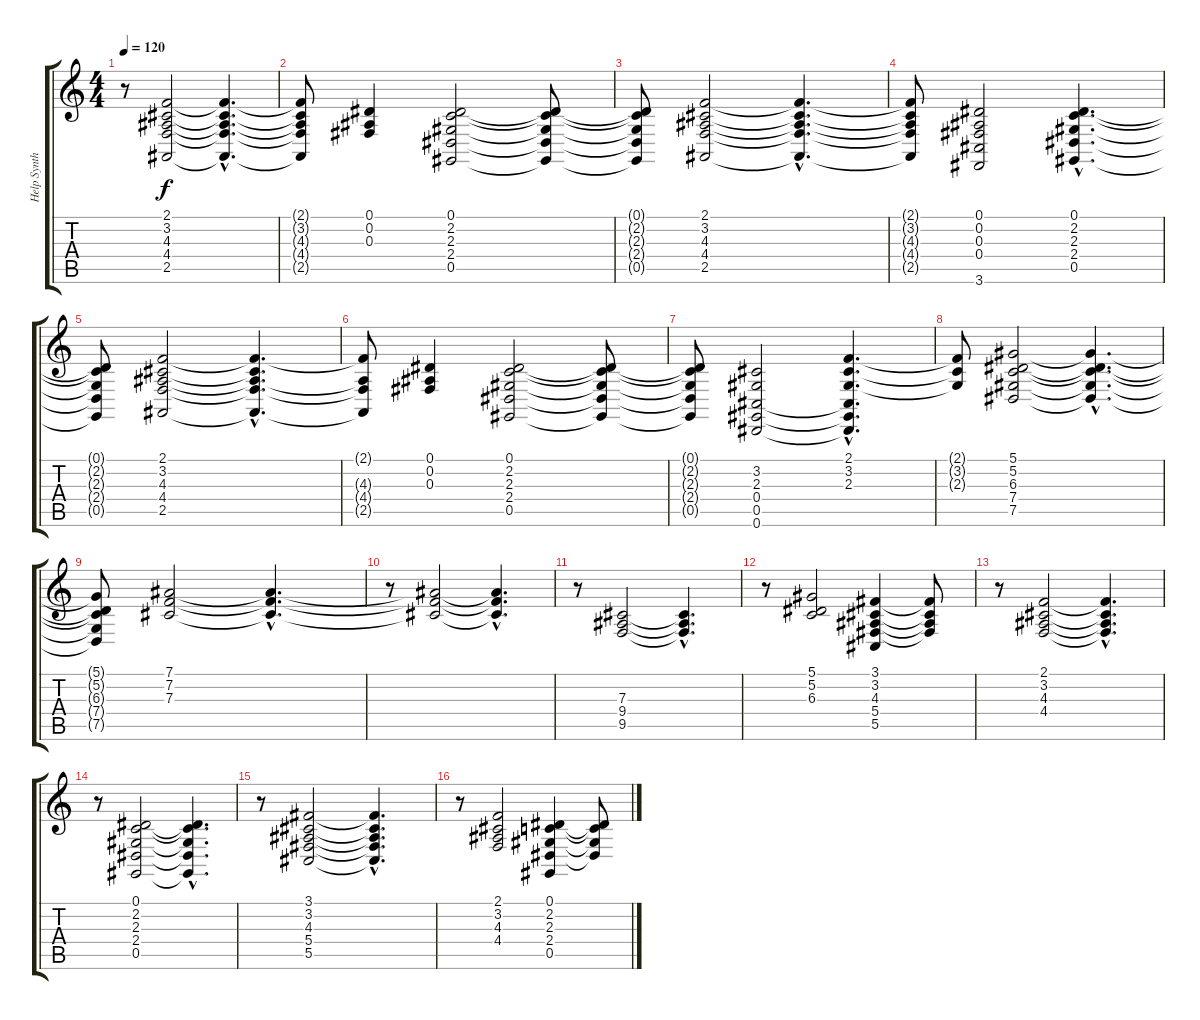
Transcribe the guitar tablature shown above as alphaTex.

\track ("Help Synth" "Help Synth") {instrument synthstrings1}
\staff {score tabs}
\tuning (Eb4 Bb3 Gb3 Db3 Ab2 Eb2) {hide}
\ts (4 4)
\tempo 120
\clef g2
\ks c
r.8{dy f instrument synthstrings1} (2.1 3.2 4.3 4.4 2.5).2 (2.1{hac t} 3.2{hac t} 4.3{hac t} 4.4{hac t} 2.5{hac t}).4{d} |
(2.1{t} 3.2{t} 4.3{t} 4.4{t} 2.5{t}).8 (0.1 0.2 0.3).4 (0.1 2.2 2.3 2.4 0.5).2 (0.1{t} 2.2{t} 2.3{t} 2.4{t} 0.5{t}).8 |
(0.1{t} 2.2{t} 2.3{t} 2.4{t} 0.5{t}).8 (2.1 3.2 4.3 4.4 2.5).2 (2.1{hac t} 3.2{hac t} 4.3{hac t} 4.4{hac t} 2.5{hac t}).4{d} |
(2.1{t} 3.2{t} 4.3{t} 4.4{t} 2.5{t}).8 (0.1 0.2 0.3 0.4 3.6).2 (0.1{hac} 2.2{hac} 2.3{hac} 2.4{hac} 0.5{hac}).4{d} |
(0.1{t} 2.2{t} 2.3{t} 2.4{t} 0.5{t}).8 (2.1 3.2 4.3 4.4 2.5).2 (2.1{hac t} 3.2{hac t} 4.3{hac t} 4.4{hac t} 2.5{hac t}).4{d} |
(2.1{t} 4.3{t} 4.4{t} 2.5{t}).8 (0.1 0.2 0.3).4 (0.1 2.2 2.3 2.4 0.5).2 (0.1{t} 2.2{t} 2.3{t} 2.4{t} 0.5{t}).8 |
(0.1{t} 2.2{t} 2.3{t} 2.4{t} 0.5{t}).8 (3.2 2.3 0.4 0.5 0.6).2 (2.1{hac} 3.2{hac} 2.3{hac} 0.4{hac t} 0.5{hac t} 0.6{hac t}).4{d} |
(2.1{t} 3.2{t} 2.3{t}).8 (5.1 5.2 6.3 7.4 7.5).2 (5.1{hac t} 5.2{hac t} 6.3{hac t} 7.4{hac t} 7.5{hac t}).4{d} |
(5.1{t} 5.2{t} 6.3{t} 7.4{t} 7.5{t}).8 (7.1 7.2 7.3).2 (7.1{hac t} 7.2{hac t} 7.3{hac t}).4{d} |
r.8 (7.1{t} 7.2{t} 7.3{t}).2 (7.1{hac t} 7.2{hac t} 7.3{hac t}).4{d} |
r.8 (7.3 9.4 9.5).2 (7.3{hac t} 9.4{hac t} 9.5{hac t}).4{d} |
r.8 (5.1 5.2 6.3).2 (3.1 3.2 4.3 5.4 5.5).4 (3.1{t} 3.2{t} 4.3{t} 5.4{t}).8 |
r.8 (2.1 3.2 4.3 4.4).2 (2.1{hac t} 3.2{hac t} 4.3{hac t} 4.4{hac t}).4{d} |
r.8 (0.1 2.2 2.3 2.4 0.5).2 (0.1{hac t} 2.2{hac t} 2.3{hac t} 2.4{hac t} 0.5{hac t}).4{d} |
r.8 (3.1 3.2 4.3 5.4 5.5).2 (3.1{hac t} 3.2{hac t} 4.3{hac t} 5.4{hac t} 5.5{hac t}).4{d} |
r.8 (2.1 3.2 4.3 4.4).2 (0.1 2.2 2.3 2.4 0.5).4 (0.1{t} 2.2{t} 2.3{t} 2.4{t}).8
